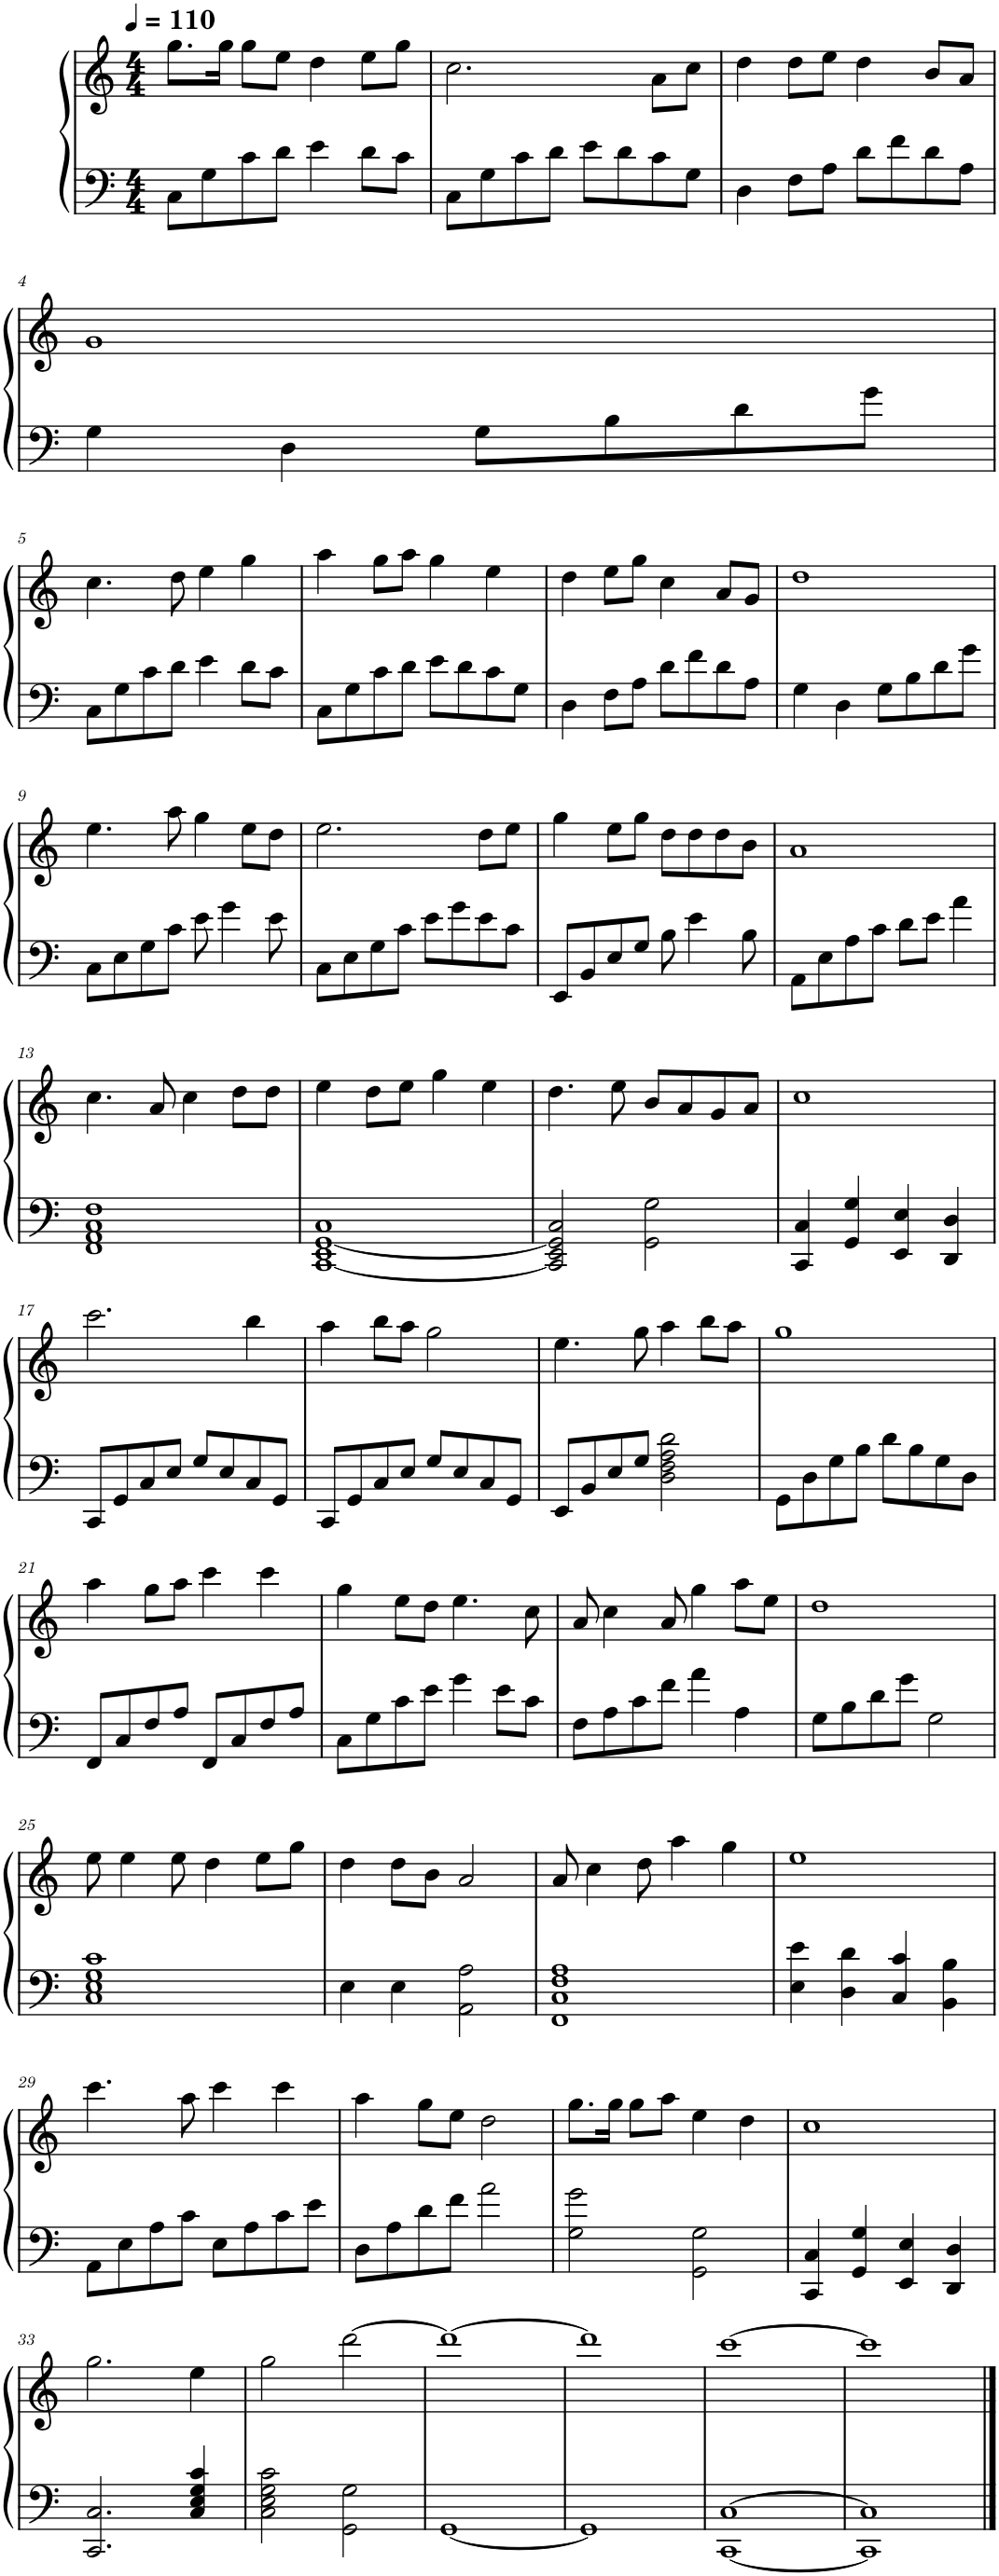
**kern	**kern
*part1	*part1
*staff2	*staff1
*I"Piano	*
*I'Pno	*
*clefF4	*clefG2
*k[]	*k[]
*M4/4	*M4/4
*MM110	*MM110
=1	=1
8C\L	8.gg\L
8G\	.
.	16gg\Jk
8c\	8gg\L
8d\J	8ee\J
4e\	4dd\
8d\L	8ee\L
8c\J	8gg\J
=2	=2
8C\L	2.cc\
8G\	.
8c\	.
8d\J	.
8e\L	.
8d\	.
8c\	8a\L
8G\J	8cc\J
=3	=3
4D\	4dd\
8F\L	8dd\L
8A\J	8ee\J
8d\L	4dd\
8f\	.
8d\	8b/L
8A\J	8a/J
!!LO:LB:g=z
=4	=4
4G\	1g
4D\	.
8G\L	.
8B\	.
8d\	.
8g\J	.
!!LO:LB:g=z
=5	=5
8C\L	4.cc\
8G\	.
8c\	.
8d\J	8dd\
4e\	4ee\
8d\L	4gg\
8c\J	.
=6	=6
8C\L	4aa\
8G\	.
8c\	8gg\L
8d\J	8aa\J
8e\L	4gg\
8d\	.
8c\	4ee\
8G\J	.
=7	=7
4D\	4dd\
8F\L	8ee\L
8A\J	8gg\J
8d\L	4cc\
8f\	.
8d\	8a/L
8A\J	8g/J
=8	=8
4G\	1dd
4D\	.
8G\L	.
8B\	.
8d\	.
8g\J	.
!!LO:LB:g=z
=9	=9
8C\L	4.ee\
8E\	.
8G\	.
8c\J	8aa\
8e\	4gg\
4g\	.
.	8ee\L
8e\	8dd\J
=10	=10
8C\L	2.ee\
8E\	.
8G\	.
8c\J	.
8e\L	.
8g\	.
8e\	8dd\L
8c\J	8ee\J
=11	=11
8EE/L	4gg\
8BB/	.
8E/	8ee\L
8G/J	8gg\J
8B\	8dd\L
4e\	8dd\
.	8dd\
8B\	8b\J
=12	=12
8AA\L	1a
8E\	.
8A\	.
8c\J	.
8d\L	.
8e\J	.
4a\	.
!!LO:LB:g=z
=13	=13
*^	*
1F	1FF 1AA 1C	4.cc\
.	.	8a/
.	.	4cc\
.	.	8dd\L
.	.	8dd\J
=14	=14	=14
1C	[<1CC 1EE [<1GG	4ee\
.	.	8dd\L
.	.	8ee\J
.	.	4gg\
.	.	4ee\
=15	=15	=15
1ryy	2CC/] 2EE/ 2GG/] 2C/	4.dd\
.	.	8ee\
.	2GG\ 2G\	8b/L
.	.	8a/
.	.	8g/
.	.	8a/J
*v	*v	*
=16	=16
4CC/ 4C/	1cc
4GG/ 4G/	.
4EE/ 4E/	.
4DD/ 4D/	.
!!LO:LB:g=z
=17	=17
8CC/L	2.ccc\
8GG/	.
8C/	.
8E/J	.
8G/L	.
8E/	.
8C/	4bb\
8GG/J	.
=18	=18
8CC/L	4aa\
8GG/	.
8C/	8bb\L
8E/J	8aa\J
8G/L	2gg\
8E/	.
8C/	.
8GG/J	.
=19	=19
8EE/L	4.ee\
8BB/	.
8E/	.
8G/J	8gg\
2D\ 2F\ 2A\ 2d\	4aa\
.	8bb\L
.	8aa\J
=20	=20
8GG\L	1gg
8D\	.
8G\	.
8B\J	.
8d\L	.
8B\	.
8G\	.
8D\J	.
!!LO:LB:g=z
=21	=21
8FF/L	4aa\
8C/	.
8F/	8gg\L
8A/J	8aa\J
8FF/L	4ccc\
8C/	.
8F/	4ccc\
8A/J	.
=22	=22
8C\L	4gg\
8G\	.
8c\	8ee\L
8e\J	8dd\J
4g\	4.ee\
8e\L	.
8c\J	8cc\
=23	=23
8F\L	8a/
8A\	4cc\
8c\	.
8f\J	8a/
4a\	4gg\
4A\	8aa\L
.	8ee\J
=24	=24
8G\L	1dd
8B\	.
8d\	.
8g\J	.
2G\	.
!!LO:LB:g=z
=25	=25
*^	*
1c	1C 1E 1G	8ee\
.	.	4ee\
.	.	8ee\
.	.	4dd\
.	.	8ee\L
.	.	8gg\J
*v	*v	*
=26	=26
4E\	4dd\
4E\	8dd\L
.	8b\J
2AA\ 2A\	2a/
=27	=27
*^	*
*	*^	*
1F 1A	1C	1FF	8a/
.	.	.	4cc\
.	.	.	8dd\
.	.	.	4aa\
.	.	.	4gg\
*v	*v	*v	*
=28	=28
4E\ 4e\	1ee
4D\ 4d\	.
4C/ 4c/	.
4BB\ 4B\	.
!!LO:LB:g=z
=29	=29
8AA\L	4.ccc\
8E\	.
8A\	.
8c\J	8aa\
8E\L	4ccc\
8A\	.
8c\	4ccc\
8e\J	.
=30	=30
8D\L	4aa\
8A\	.
8d\	8gg\L
8f\J	8ee\J
2a\	2dd\
=31	=31
2G\ 2g\	8.gg\L
.	16gg\Jk
.	8gg\L
.	8aa\J
2GG\ 2G\	4ee\
.	4dd\
=32	=32
4CC/ 4C/	1cc
4GG/ 4G/	.
4EE/ 4E/	.
4DD/ 4D/	.
!!LO:LB:g=z
=33	=33
2.CC/ 2.C/	2.gg\
4C/ 4E/ 4G/ 4c/	4ee\
=34	=34
2C\ 2E\ 2G\ 2c\	2gg\
2GG\ 2G\	[>2ddd\
=35	=35
[<1GG	1ddd_
=36	=36
1GG]	1ddd]
=37	=37
*^	*
[1C	[1CC	[1ccc
=38	=38	=38
1C]	1CC]	1ccc]
*v	*v	*
==	==
*-	*-
